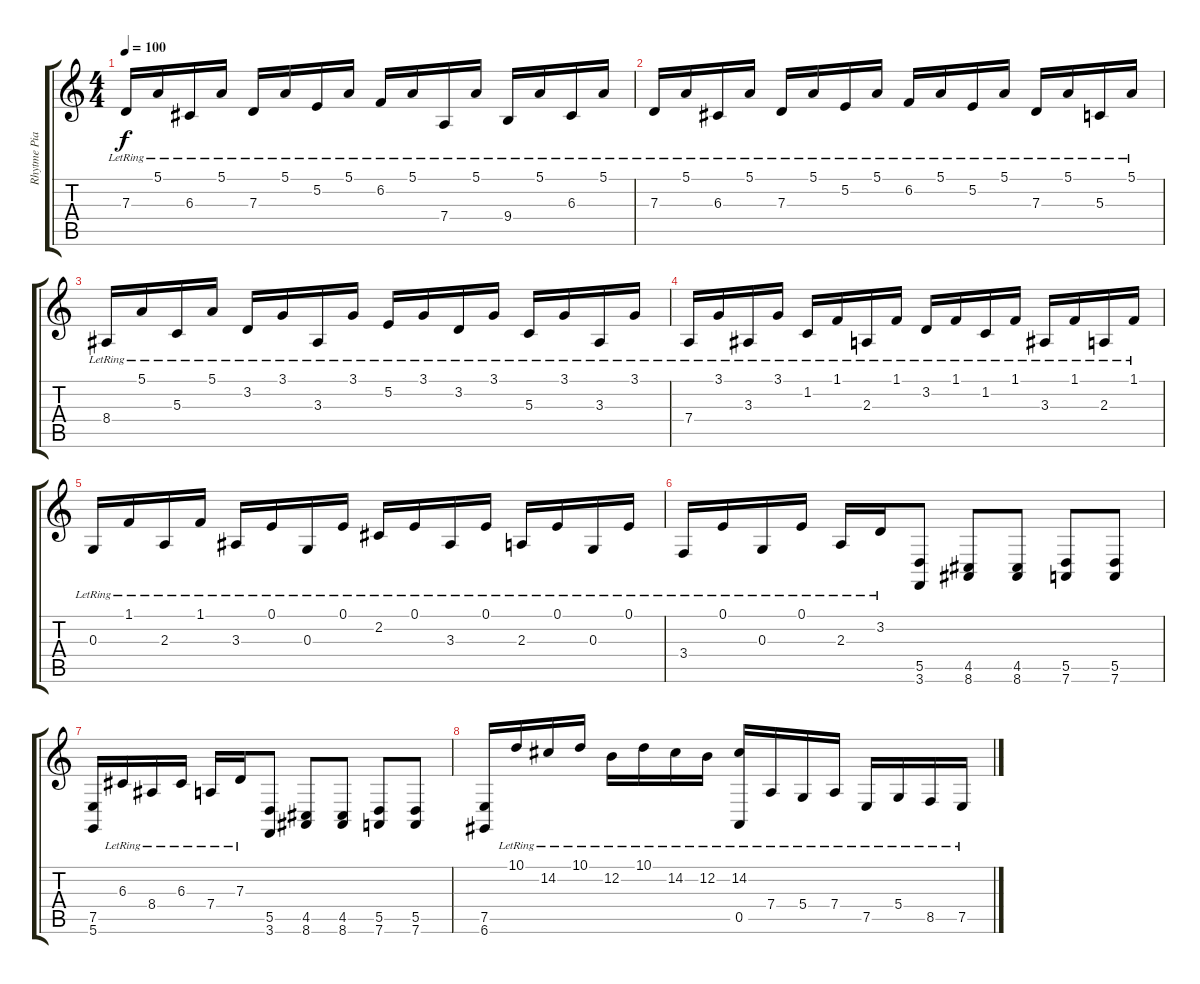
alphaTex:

\track ("Rhytme Piano" "Rhytme Pia") {instrument acousticgrandpiano}
\staff {score tabs}
\tuning (E4 B3 G3 D3 A2 D2) {hide}
\ts (4 4)
\tempo 100
\clef g2
\ks c
7.3{lr}.16{dy f} 5.1{lr}.16 6.3{lr}.16 5.1{lr}.16 7.3{lr}.16 5.1{lr}.16 5.2{lr}.16 5.1{lr}.16 6.2{lr}.16 5.1{lr}.16 7.4{lr}.16 5.1{lr}.16 9.4{lr}.16 5.1{lr}.16 6.3{lr}.16 5.1{lr}.16 |
7.3{lr}.16 5.1{lr}.16 6.3{lr}.16 5.1{lr}.16 7.3{lr}.16 5.1{lr}.16 5.2{lr}.16 5.1{lr}.16 6.2{lr}.16 5.1{lr}.16 5.2{lr}.16 5.1{lr}.16 7.3{lr}.16 5.1{lr}.16 5.3{lr}.16 5.1{lr}.16 |
8.4{lr}.16 5.1{lr}.16 5.3{lr}.16 5.1{lr}.16 3.2{lr}.16 3.1{lr}.16 3.3{lr}.16 3.1{lr}.16 5.2{lr}.16 3.1{lr}.16 3.2{lr}.16 3.1{lr}.16 5.3{lr}.16 3.1{lr}.16 3.3{lr}.16 3.1{lr}.16 |
7.4{lr}.16 3.1{lr}.16 3.3{lr}.16 3.1{lr}.16 1.2{lr}.16 1.1{lr}.16 2.3{lr}.16 1.1{lr}.16 3.2{lr}.16 1.1{lr}.16 1.2{lr}.16 1.1{lr}.16 3.3{lr}.16 1.1{lr}.16 2.3{lr}.16 1.1{lr}.16 |
0.3{lr}.16 1.1{lr}.16 2.3{lr}.16 1.1{lr}.16 3.3{lr}.16 0.1{lr}.16 0.3{lr}.16 0.1{lr}.16 2.2{lr}.16 0.1{lr}.16 3.3{lr}.16 0.1{lr}.16 2.3{lr}.16 0.1{lr}.16 0.3{lr}.16 0.1{lr}.16 |
3.4{lr}.16 0.1{lr}.16 0.3{lr}.16 0.1{lr}.16 2.3{lr}.16 3.2{lr}.16 (5.5 3.6).8 (4.5 8.6).8 (4.5 8.6).8 (5.5 7.6).8 (5.5 7.6).8 |
(7.5 5.6).16 6.3{lr}.16 8.4{lr}.16 6.3{lr}.16 7.4{lr}.16 7.3{lr}.16 (5.5 3.6).8 (4.5 8.6).8 (4.5 8.6).8 (5.5 7.6).8 (5.5 7.6).8 |
(7.5 6.6).16 10.1{lr}.16 14.2{lr}.16 10.1{lr}.16 12.2{lr}.16 10.1{lr}.16 14.2{lr}.16 12.2{lr}.16 (14.2{lr} 0.5{lr}).16 7.4{lr}.16 5.4{lr}.16 7.4{lr}.16 7.5{lr}.16 5.4{lr}.16 8.5{lr}.16 7.5{lr}.16
